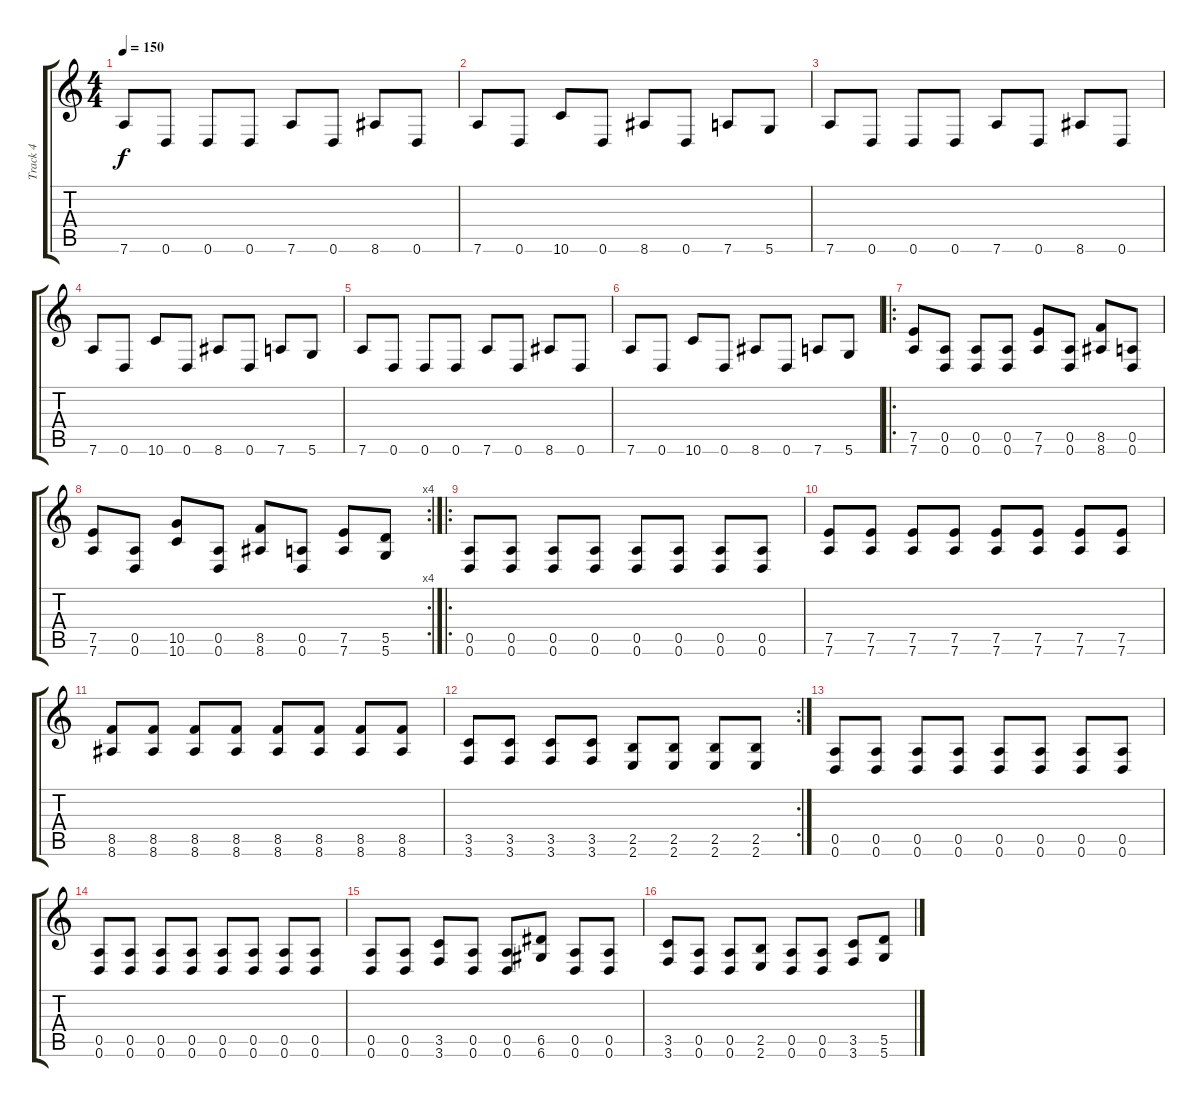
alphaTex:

\track ("Track 4" "Track 4") {instrument distortionguitar}
\staff {score tabs}
\tuning (E4 B3 G3 D3 A2 D2) {hide}
\ts (4 4)
\tempo 150
\clef g2
\ks c
7.6.8{dy f balance 16} 0.6.8 0.6.8 0.6.8 7.6.8 0.6.8 8.6.8 0.6.8 |
7.6.8 0.6.8 10.6.8 0.6.8 8.6.8 0.6.8 7.6.8 5.6.8 |
7.6.8{balance 0} 0.6.8 0.6.8 0.6.8 7.6.8 0.6.8 8.6.8 0.6.8 |
7.6.8 0.6.8 10.6.8 0.6.8 8.6.8 0.6.8 7.6.8 5.6.8 |
7.6.8 0.6.8 0.6.8 0.6.8 7.6.8 0.6.8 8.6.8 0.6.8 |
7.6.8 0.6.8 10.6.8 0.6.8 8.6.8 0.6.8 7.6.8 5.6.8 |
\ro
(7.5 7.6).8 (0.5 0.6).8 (0.5 0.6).8 (0.5 0.6).8 (7.5 7.6).8 (0.5 0.6).8 (8.5 8.6).8 (0.5 0.6).8 |
\rc 4
(7.5 7.6).8 (0.5 0.6).8 (10.5 10.6).8 (0.5 0.6).8 (8.5 8.6).8 (0.5 0.6).8 (7.5 7.6).8 (5.5 5.6).8 |
\ro
(0.5 0.6).8 (0.5 0.6).8 (0.5 0.6).8 (0.5 0.6).8 (0.5 0.6).8 (0.5 0.6).8 (0.5 0.6).8 (0.5 0.6).8 |
(7.5 7.6).8 (7.5 7.6).8 (7.5 7.6).8 (7.5 7.6).8 (7.5 7.6).8 (7.5 7.6).8 (7.5 7.6).8 (7.5 7.6).8 |
(8.5 8.6).8 (8.5 8.6).8 (8.5 8.6).8 (8.5 8.6).8 (8.5 8.6).8 (8.5 8.6).8 (8.5 8.6).8 (8.5 8.6).8 |
\rc 2
(3.5 3.6).8 (3.5 3.6).8 (3.5 3.6).8 (3.5 3.6).8 (2.5 2.6).8 (2.5 2.6).8 (2.5 2.6).8 (2.5 2.6).8 |
(0.5 0.6).8 (0.5 0.6).8 (0.5 0.6).8 (0.5 0.6).8 (0.5 0.6).8 (0.5 0.6).8 (0.5 0.6).8 (0.5 0.6).8 |
(0.5 0.6).8 (0.5 0.6).8 (0.5 0.6).8 (0.5 0.6).8 (0.5 0.6).8 (0.5 0.6).8 (0.5 0.6).8 (0.5 0.6).8 |
(0.5 0.6).8 (0.5 0.6).8 (3.5 3.6).8 (0.5 0.6).8 (0.5 0.6).8 (6.5 6.6).8 (0.5 0.6).8 (0.5 0.6).8 |
(3.5 3.6).8 (0.5 0.6).8 (0.5 0.6).8 (2.5 2.6).8 (0.5 0.6).8 (0.5 0.6).8 (3.5 3.6).8 (5.5 5.6).8
